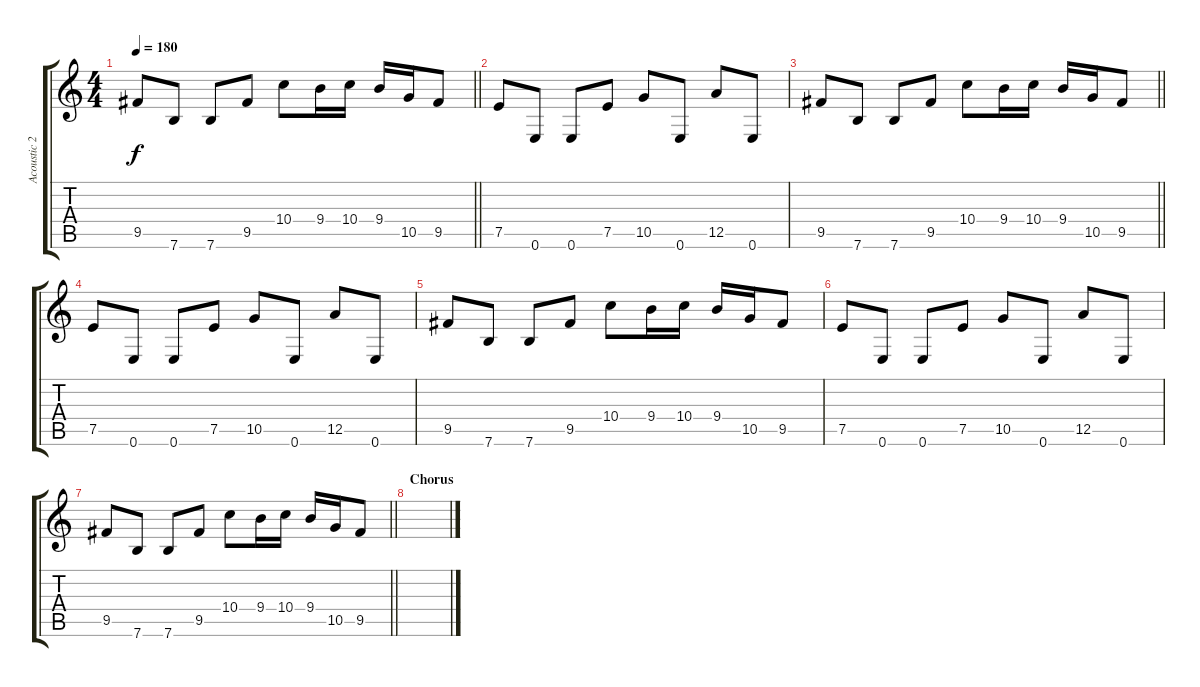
\track ("Acoustic 2" "Acoustic 2") {instrument acousticguitarnylon}
\staff {score tabs}
\tuning (E4 B3 G3 D3 A2 E2) {hide}
\ts (4 4)
\tempo 180
\clef g2
\barLineRight lightlight
\ks c
9.5.8{dy f} 7.6.8 7.6.8 9.5.8 10.4.8 9.4.16 10.4.16 9.4.16 10.5.16 9.5.8 |
7.5.8 0.6.8 0.6.8 7.5.8 10.5.8 0.6.8 12.5.8 0.6.8 |
\barLineRight lightlight
9.5.8 7.6.8 7.6.8 9.5.8 10.4.8 9.4.16 10.4.16 9.4.16 10.5.16 9.5.8 |
7.5.8 0.6.8 0.6.8 7.5.8 10.5.8 0.6.8 12.5.8 0.6.8 |
9.5.8 7.6.8 7.6.8 9.5.8 10.4.8 9.4.16 10.4.16 9.4.16 10.5.16 9.5.8 |
7.5.8 0.6.8 0.6.8 7.5.8 10.5.8 0.6.8 12.5.8 0.6.8 |
\barLineRight lightlight
9.5.8 7.6.8 7.6.8 9.5.8 10.4.8 9.4.16 10.4.16 9.4.16 10.5.16 9.5.8 |
\section ("" "Chorus")
